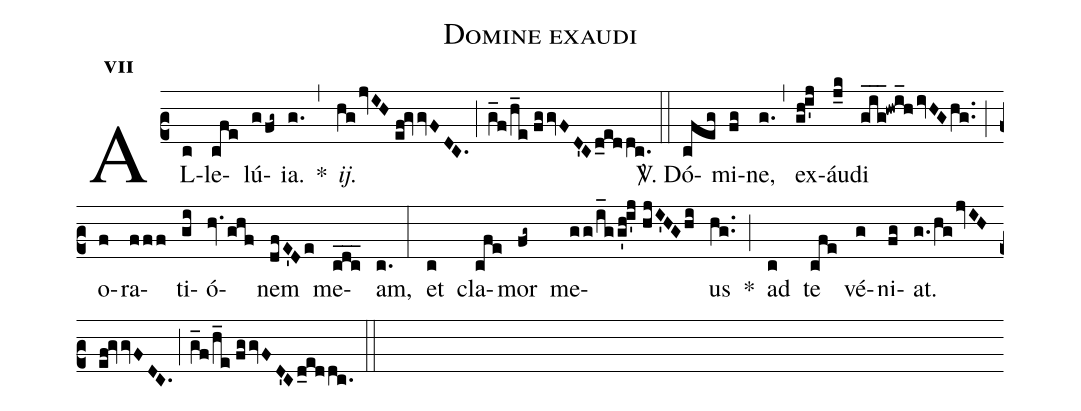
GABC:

name:Domine exaudi;
mode:7;
office-part:Alleluia;
%%
(c2) AL(c)le(cfe)lú(g/fg~)ia.(g.) *(,) <i>ij.</i>(hgjvIH//ef!gvvFDC.;g_f!/h_e//fggvFD'Cd_eddc.) (::)

<v>\hspace{-1.3em}</v><sp>V/</sp>. Dó-(cfeg)mi(fg)ne,(g.) (,) ex(gh!i'j)áu(j_k)di(gig___!hwi_hivHGhg..) (;) o(f)ra(fff)ti(gi)ó(hv.ghf)nem(dfE'De) me(cdc___)am,(c.) (:) et(c) cla(cfe)mor(fg~) me(gg!/i_gg'h!i'j//hjI'HG/hi)us(hg..) *(;) ad(c) te(cfe) vé(g)ni(fg)at.(g.!/hgjvIH//ef!gvvFDC.;g_f!/h_e!//fggvFD'Cd_eddc.) (::)
